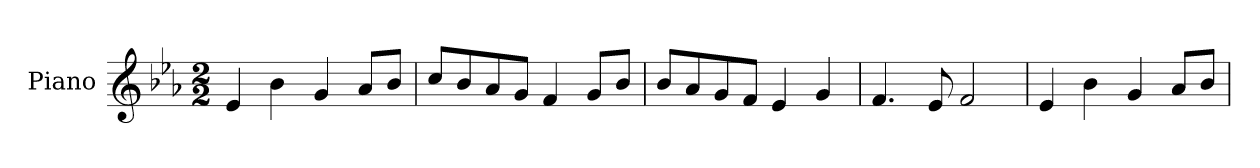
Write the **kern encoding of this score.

**kern
*part1
*staff1
*I"Piano
*I'Pno.
*clefG2
*k[b-e-a-]
*M2/2
*MM120
=1
4e-/
4b-\
4g/
8a-/L
8b-/J
=2
8cc/L
8b-/
8a-/
8g/J
4f/
8g/L
8b-/J
=3
8b-/L
8a-/
8g/
8f/J
4e-/
4g/
=4
4.f/
8e-/
2f/
=5
4e-/
4b-\
4g/
8a-/L
8b-/J
=
*-
